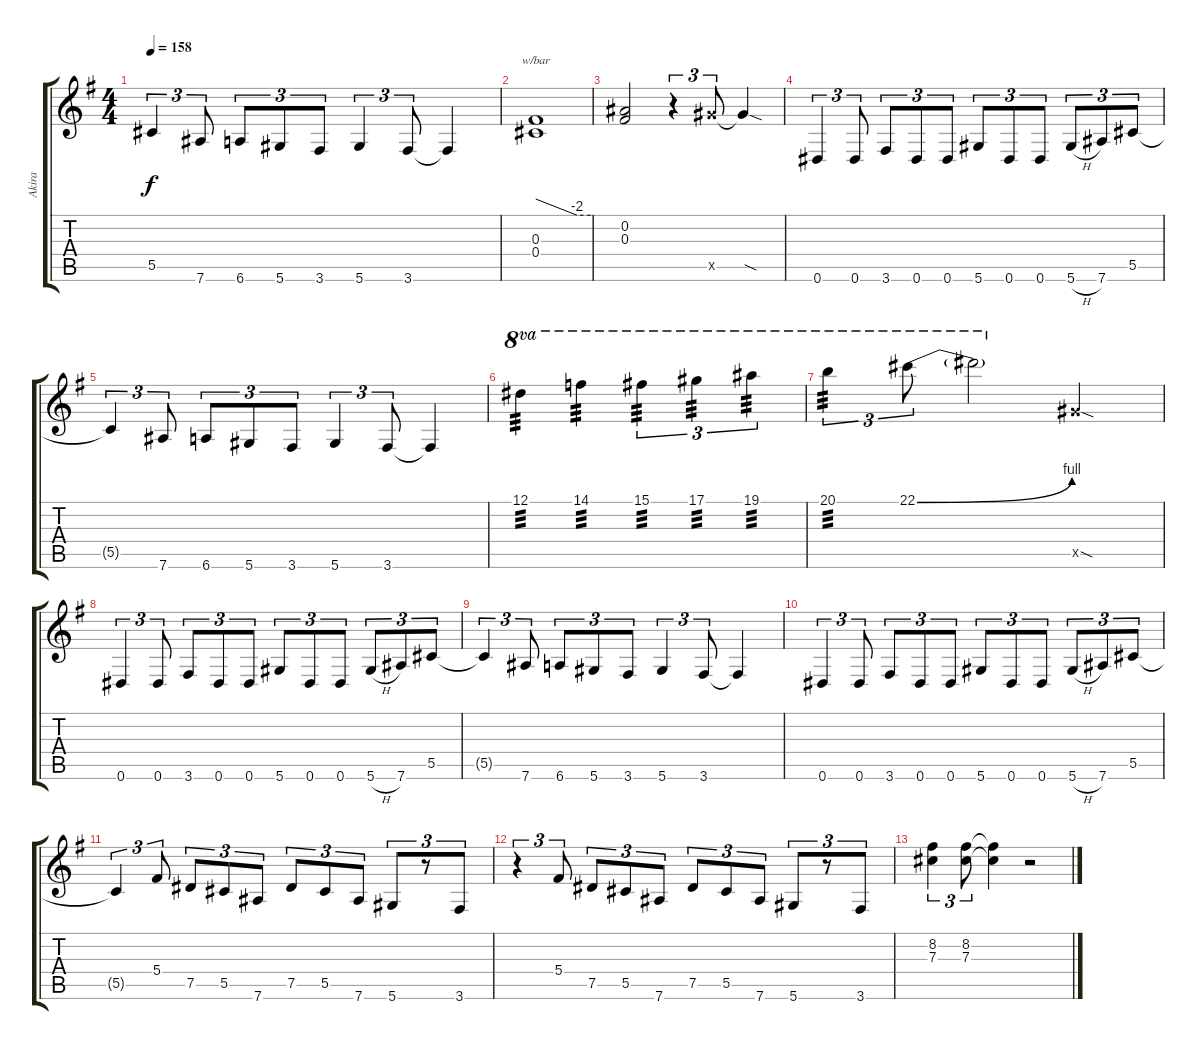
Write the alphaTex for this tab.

\track ("Akira" "Akira") {instrument distortionguitar}
\staff {score tabs}
\tuning (Eb4 Bb3 Gb3 Db3 Ab2 Eb2) {hide}
\ts (4 4)
\tempo 158
\clef g2
\ks g
5.5{t}.4{tu (3 2) dy f} 7.6.8{tu (3 2)} 6.6.8{tu (3 2)} 5.6.8{tu (3 2)} 3.6.8{tu (3 2)} 5.6.4{tu (3 2)} 3.6.8{tu (3 2)} 3.6{t}.4 |
(0.3 0.4).1{tbe (custom default 0 0 45 -8 60 -8)} |
(0.2 0.3).2 r.4{tu (3 2)} 12.5{x}.8{tu (3 2)} 12.5{sod t}.4 |
0.6.4{tu (3 2)} 0.6.8{tu (3 2)} 3.6.8{tu (3 2)} 0.6.8{tu (3 2)} 0.6.8{tu (3 2)} 5.6.8{tu (3 2)} 0.6.8{tu (3 2)} 0.6.8{tu (3 2)} 5.6{h}.8{tu (3 2)} 7.6.8{tu (3 2)} 5.5.8{tu (3 2)} |
5.5{t}.4{tu (3 2)} 7.6.8{tu (3 2)} 6.6.8{tu (3 2)} 5.6.8{tu (3 2)} 3.6.8{tu (3 2)} 5.6.4{tu (3 2)} 3.6.8{tu (3 2)} 3.6{t}.4 |
12.1.4{ot 8va tp 3} 14.1.4{ot 8va tp 3} 15.1.4{tu (3 2) ot 8va tp 3} 17.1.4{tu (3 2) ot 8va tp 3} 19.1.4{tu (3 2) ot 8va tp 3} |
20.1.4{tu (3 2) ot 8va tp 3} 22.1{be (bend 0 0 60 4)}.8{tu (3 2) ot 8va} 22.1{t}.2{ot 8va} 12.5{sod x}.4 |
0.6.4{tu (3 2)} 0.6.8{tu (3 2)} 3.6.8{tu (3 2)} 0.6.8{tu (3 2)} 0.6.8{tu (3 2)} 5.6.8{tu (3 2)} 0.6.8{tu (3 2)} 0.6.8{tu (3 2)} 5.6{h}.8{tu (3 2)} 7.6.8{tu (3 2)} 5.5.8{tu (3 2)} |
5.5{t}.4{tu (3 2)} 7.6.8{tu (3 2)} 6.6.8{tu (3 2)} 5.6.8{tu (3 2)} 3.6.8{tu (3 2)} 5.6.4{tu (3 2)} 3.6.8{tu (3 2)} 3.6{t}.4 |
0.6.4{tu (3 2)} 0.6.8{tu (3 2)} 3.6.8{tu (3 2)} 0.6.8{tu (3 2)} 0.6.8{tu (3 2)} 5.6.8{tu (3 2)} 0.6.8{tu (3 2)} 0.6.8{tu (3 2)} 5.6{h}.8{tu (3 2)} 7.6.8{tu (3 2)} 5.5.8{tu (3 2)} |
5.5{t}.4{tu (3 2)} 5.4.8{tu (3 2)} 7.5.8{tu (3 2)} 5.5.8{tu (3 2)} 7.6.8{tu (3 2)} 7.5.8{tu (3 2)} 5.5.8{tu (3 2)} 7.6.8{tu (3 2)} 5.6.8{tu (3 2)} r.8{tu (3 2)} 3.6.8{tu (3 2)} |
r.4{tu (3 2)} 5.4.8{tu (3 2)} 7.5.8{tu (3 2)} 5.5.8{tu (3 2)} 7.6.8{tu (3 2)} 7.5.8{tu (3 2)} 5.5.8{tu (3 2)} 7.6.8{tu (3 2)} 5.6.8{tu (3 2)} r.8{tu (3 2)} 3.6.8{tu (3 2)} |
(8.2 7.3).4{tu (3 2)} (8.2 7.3).8{tu (3 2)} (8.2{t} 7.3{t}).4 r.2
